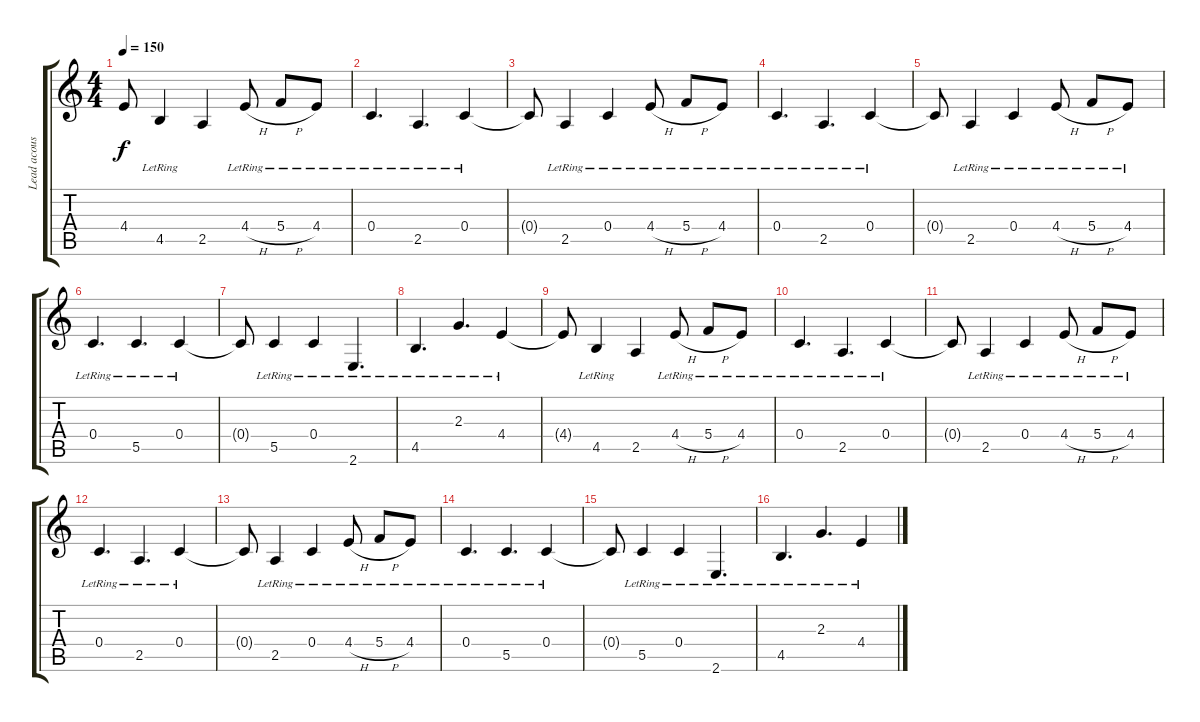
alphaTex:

\track ("Lead acoustic" "Lead acous") {instrument acousticguitarsteel}
\staff {score tabs}
\tuning (D4 A3 F3 C3 G2 D2) {hide}
\ts (4 4)
\tempo 150
\clef g2
\ks c
4.4{t}.8{dy f} 4.5{lr}.4 2.5.4 4.4{h lr}.8 5.4{h lr}.8 4.4{lr}.8 |
0.4{lr}.4{d} 2.5{lr}.4{d} 0.4{lr}.4 |
0.4{t}.8 2.5{lr}.4 0.4{lr}.4 4.4{h lr}.8 5.4{h lr}.8 4.4{lr}.8 |
0.4{lr}.4{d} 2.5{lr}.4{d} 0.4{lr}.4 |
0.4{t}.8 2.5{lr}.4 0.4{lr}.4 4.4{h lr}.8 5.4{h lr}.8 4.4{lr}.8 |
0.4{lr}.4{d} 5.5{lr}.4{d} 0.4{lr}.4 |
0.4{t}.8 5.5{lr}.4 0.4{lr}.4 2.6{lr}.4{d} |
4.5{lr}.4{d} 2.3{lr}.4{d} 4.4{lr}.4 |
4.4{t}.8 4.5{lr}.4 2.5.4 4.4{h lr}.8 5.4{h lr}.8 4.4{lr}.8 |
0.4{lr}.4{d} 2.5{lr}.4{d} 0.4{lr}.4 |
0.4{t}.8 2.5{lr}.4 0.4{lr}.4 4.4{h lr}.8 5.4{h lr}.8 4.4{lr}.8 |
0.4{lr}.4{d} 2.5{lr}.4{d} 0.4{lr}.4 |
0.4{t}.8 2.5{lr}.4 0.4{lr}.4 4.4{h lr}.8 5.4{h lr}.8 4.4{lr}.8 |
0.4{lr}.4{d} 5.5{lr}.4{d} 0.4{lr}.4 |
0.4{t}.8 5.5{lr}.4 0.4{lr}.4 2.6{lr}.4{d} |
4.5{lr}.4{d} 2.3{lr}.4{d} 4.4{lr}.4
